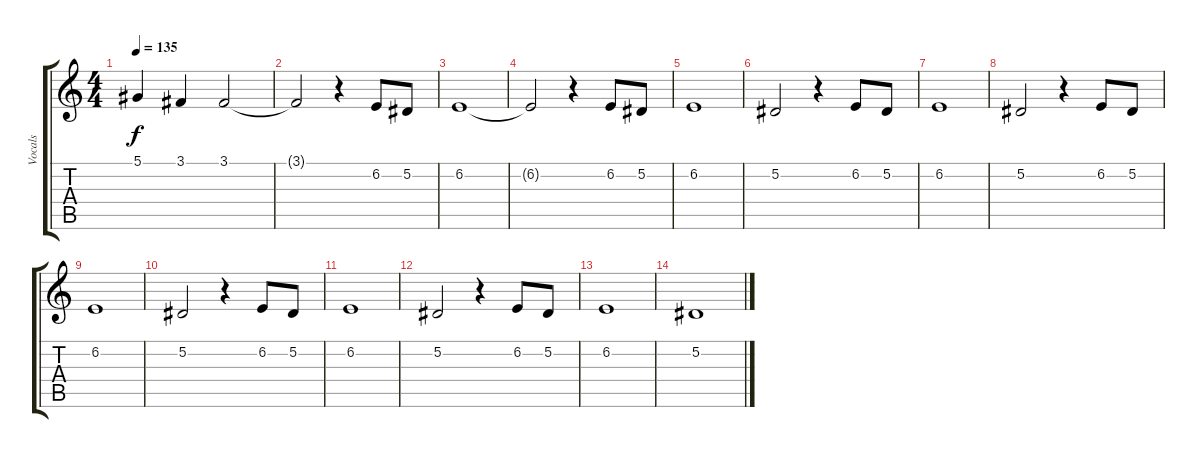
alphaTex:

\track ("Vocals" "Vocals") {instrument clarinet}
\staff {score tabs}
\tuning (Eb4 Bb3 Gb3 Db3 Ab2 Eb2) {hide}
\ts (4 4)
\tempo 135
\clef g2
\ks c
5.1.4{dy f} 3.1.4 3.1.2 |
3.1{t}.2 r.4 6.2.8 5.2.8 |
6.2.1 |
6.2{t}.2 r.4 6.2.8 5.2.8 |
6.2.1 |
5.2.2 r.4 6.2.8 5.2.8 |
6.2.1 |
5.2.2 r.4 6.2.8 5.2.8 |
6.2.1 |
5.2.2 r.4 6.2.8 5.2.8 |
6.2.1 |
5.2.2 r.4 6.2.8 5.2.8 |
6.2.1 |
5.2.1
